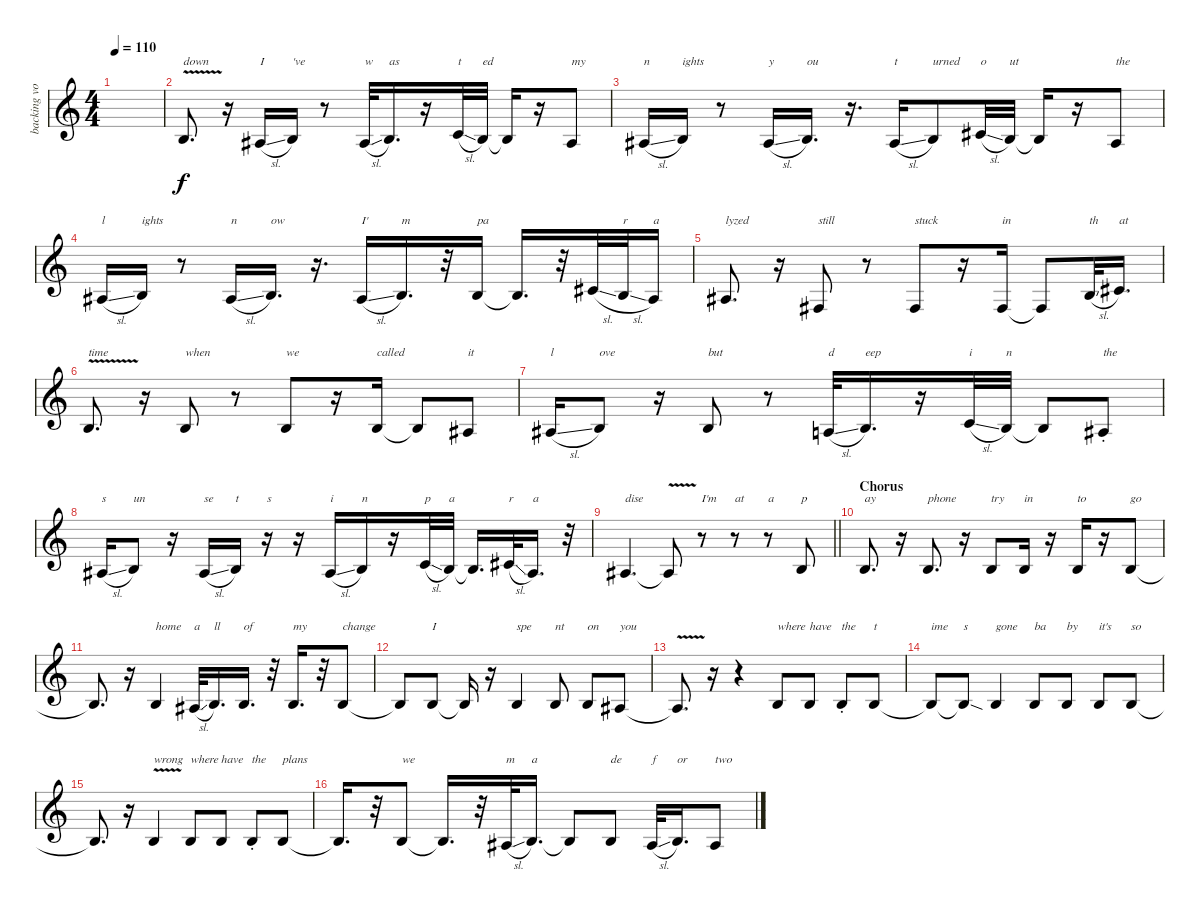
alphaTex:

\track ("backing vocals" "backing vo") {instrument lead2sawtooth}
\staff {score}
\tuning (E4 B3 G3 D3 A2 E2) {hide}
\ts (4 4)
\tempo 110
\clef g2
\ks c
|
4.3{v}.8{d txt "down"} r.16 3.3{sl}.16{txt "I"} 4.3.16{txt "'ve"} r.8 3.3{sl}.32{txt "w"} 4.3.16{d txt "as"} r.16 5.3{sl}.32{txt "t"} 4.3.32{txt "ed"} 4.3{t}.16 r.16 3.3.8{txt "my"} |
3.3{sl}.16{txt "n"} 4.3.16{txt "ights"} r.8 3.3{sl}.16{txt "y"} 4.3.16{d txt "ou"} r.16{d} 3.3{sl}.16{txt "t"} 4.3.8{txt "urned"} 6.3{sl}.32{txt "o"} 4.3.32{txt "ut"} 4.3{t}.16 r.16 3.3.8{txt "the"} |
3.3{sl}.16{txt "l"} 4.3.16{txt "ights"} r.8 3.3{sl}.16{txt "n"} 4.3.16{d txt "ow"} r.16{d} 3.3{sl}.16{txt "I'"} 4.3.16{d txt "m"} r.32 4.3.16{txt "pa"} 4.3{t}.16{d} r.32 6.3{sl}.32 4.3{sl}.32{txt "r"} 3.3.16{txt "a"} |
3.3.8{d txt "lyzed"} r.16 4.4.8{txt "still"} r.8 4.4.8{txt "stuck"} r.16 4.4.16{txt "in"} 4.4{t}.8 4.3{sl}.32{txt "th"} 6.3.16{d txt "at"} |
4.3{v}.8{d txt "time"} r.16 4.3.8{txt "when"} r.8 4.3.8{txt "we"} r.16 4.3.16{txt "called"} 4.3{t}.8 3.3.8{txt "it"} |
3.3{sl}.16{txt "l"} 4.3.8{txt "ove"} r.16 4.3.8{txt "but"} r.8 2.3{sl}.32{txt "d"} 4.3.16{d txt "eep"} r.16 5.3{sl}.32{txt "i"} 4.3.32{txt "n"} 4.3{t}.8 3.3{st}.8{txt "the"} |
3.3{sl}.16{txt "s"} 4.3.8{txt "un"} r.16 3.3{sl}.16{txt "se"} 4.3.16{txt "t"} r.16{txt "s"} r.16 3.3{sl}.16{txt "i"} 4.3.16{txt "n"} r.16 5.3{sl}.32{txt "p"} 4.3.32{txt "a"} 4.3{t}.16{d} 6.3{sl}.32{txt "r"} 3.3.16{d txt "a"} r.32 |
\barLineRight lightlight
3.3.4{d txt "dise"} 3.3{v t}.8 r.8{txt "I'm"} r.8{txt "at"} r.8{txt "a"} 4.3.8{txt "p"} |
\section ("" "Chorus")
4.3.8{d txt "ay"} r.16 4.3.8{d txt "phone"} r.16 4.3.8{txt "try"} 4.3.16{txt "in"} r.16 4.3.16{txt "to"} r.16 4.3.8{txt "go"} |
4.3{t}.8{d} r.16 4.3.4{txt "home"} 3.3{sl}.32{txt "a"} 4.3.16{d txt "ll"} 4.3.16{d txt "of"} r.32 4.3.16{d txt "my"} r.32 4.3.8{txt "change"} |
4.3{t}.8 4.3.8{txt "I"} 4.3{t}.16 r.16 4.3.4{txt "spe"} 4.3.8{txt "nt"} 4.3.8{txt "on"} 3.3.8{txt "you"} |
3.3{v t}.8{d} r.16 r.4 4.3.8{txt "where"} 4.3.8{txt "have"} 4.3{st}.8{txt "the"} 4.3.8{txt "t"} |
4.3{t}.8{txt "ime"} 4.3{sod t}.8{txt "s"} 4.3.4{txt "gone"} 4.3.8{txt "ba"} 4.3.8{txt "by"} 4.3.8{txt "it's"} 4.3.8{txt "so"} |
4.3{t}.8{d} r.16 4.3{v}.4{txt "wrong"} 4.3.8{txt "where"} 4.3.8{txt "have"} 4.3{st}.8{txt "the"} 4.3.8{txt "plans"} |
4.3{t}.16{d} r.32 4.3.8{txt "we"} 4.3{t}.16{d} r.32 3.3{sl}.32{txt "m"} 4.3.16{d txt "a"} 4.3{t}.8 4.3.8{txt "de"} 3.3{sl}.32{txt "f"} 4.3.16{d txt "or"} 3.3.8{txt "two"}
